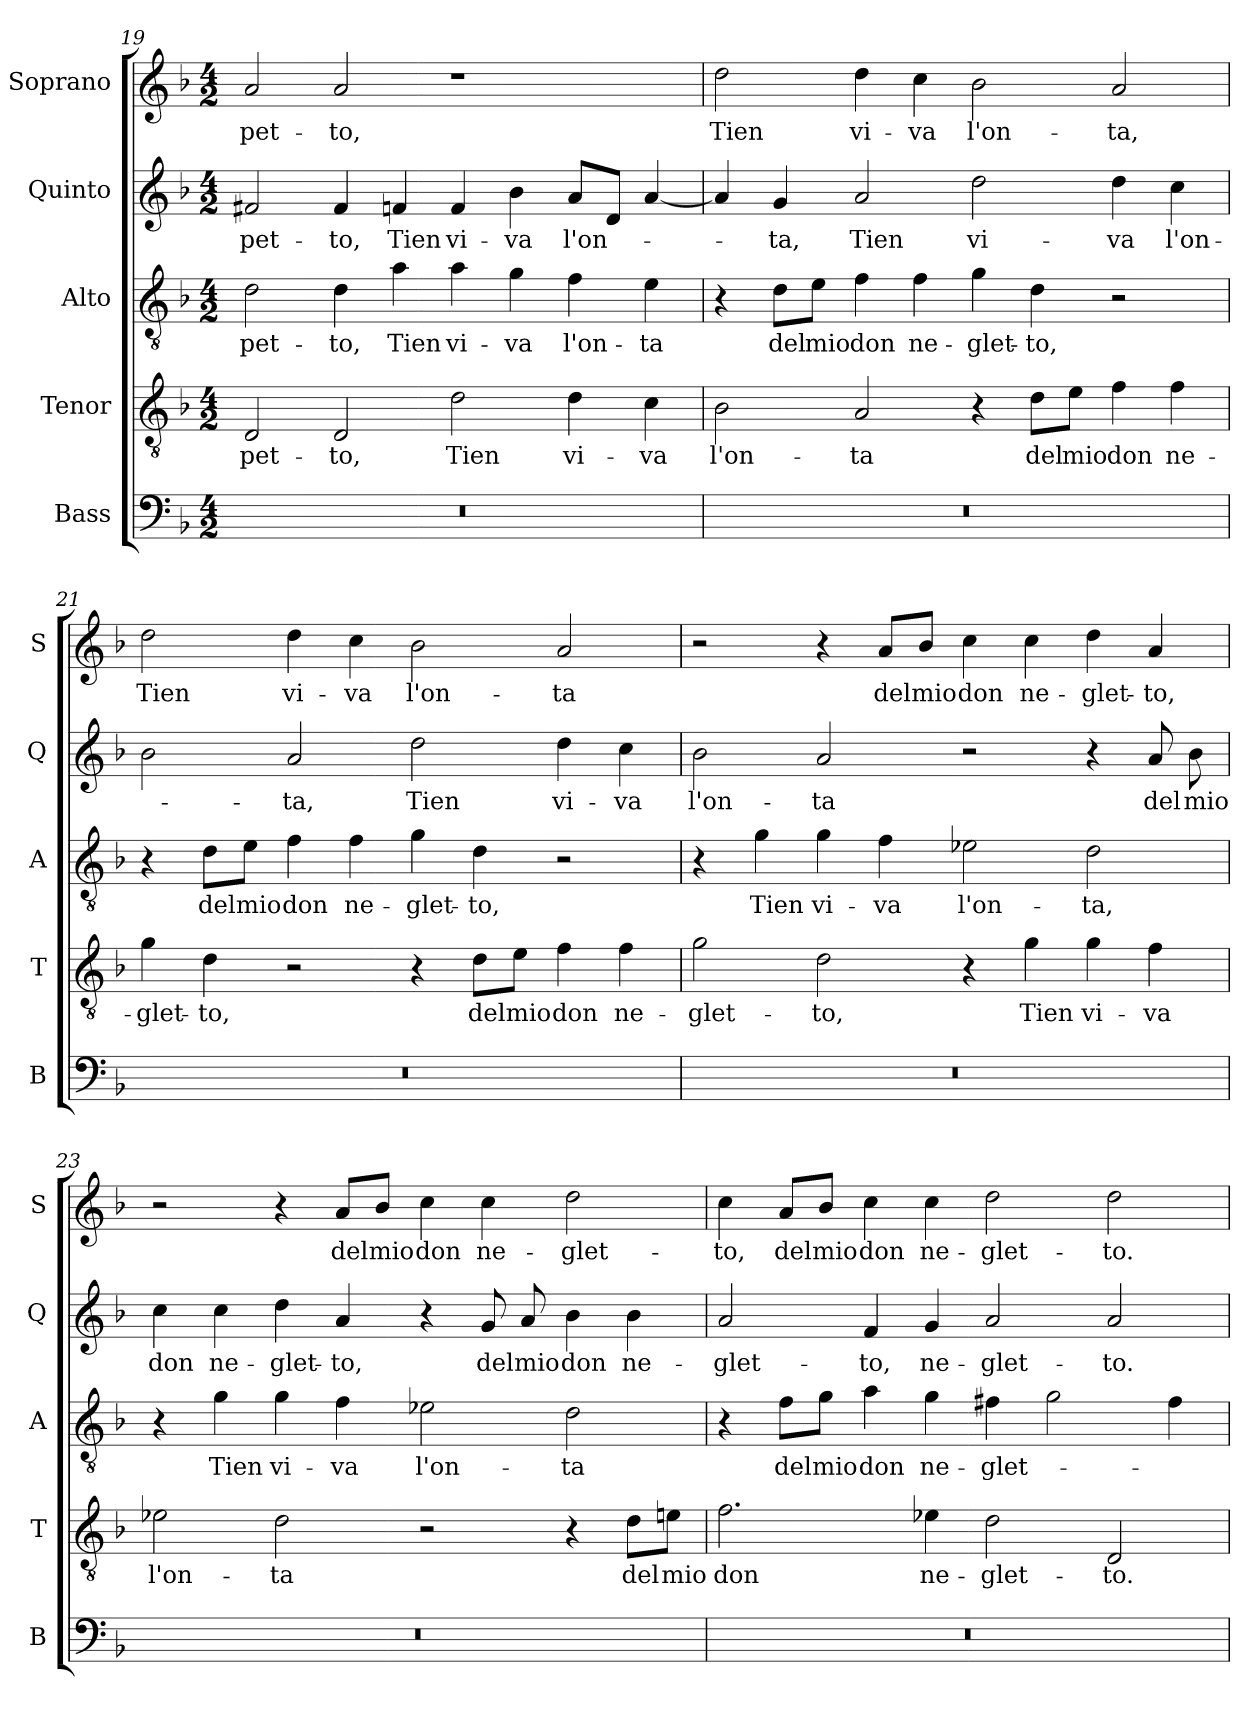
**kern	**kern	**text	**kern	**text	**kern	**text	**kern	**text
*part5	*part4	*part4	*part3	*part3	*part2	*part2	*part1	*part1
*staff5	*staff4	*staff4	*staff3	*staff3	*staff2	*staff2	*staff1	*staff1
*I"Bass	*I"Tenor	*	*I"Alto	*	*I"Quinto	*	*I"Soprano	*
*I'B	*I'T	*	*I'A	*	*I'Q	*	*I'S	*
*clefF4	*clefGv2	*	*clefGv2	*	*clefG2	*	*clefG2	*
*k[b-]	*k[b-]	*	*k[b-]	*	*k[b-]	*	*k[b-]	*
*F:	*F:	*	*F:	*	*F:	*	*F:	*
*M4/2	*M4/2	*	*M4/2	*	*M4/2	*	*M4/2	*
=19	=19	=19	=19	=19	=19	=19	=19	=19
!	!	!LO:LY:b	!	!LO:LY:b	!	!LO:LY:b	!	!LO:LY:b
0r	2D/	pet-	2d\	pet-	2f#X/	pet-	2a/	pet-
!	!	!LO:LY:b	!	!LO:LY:b	!	!LO:LY:b	!	!LO:LY:b
.	2D/	-to,	4d\	-to,	4f#/	-to,	2a/	-to,
!	!	!	!	!LO:LY:b	!	!LO:LY:b	!	!
.	.	.	4a\	Tien	4fn/	Tien	.	.
!	!	!LO:LY:b	!	!LO:LY:b	!	!LO:LY:b	!	!
.	2d\	Tien	4a\	vi-	4f/	vi-	1r	.
!	!	!	!	!LO:LY:b	!	!LO:LY:b	!	!
.	.	.	4g\	-va	4b-\	-va	.	.
!	!	!LO:LY:b	!	!LO:LY:b	!	!LO:LY:b	!	!
.	4d\	vi-	4f\	l'on-	8a/L	l'on-	.	.
.	.	.	.	.	8d/J	.	.	.
!	!	!LO:LY:b	!	!LO:LY:b	!	!	!	!
.	4c\	-va	4e\	-ta	[4a/	.	.	.
!!LO:LB:g=z
=20	=20	=20	=20	=20	=20	=20	=20	=20
!	!	!LO:LY:b	!	!	!	!	!	!LO:LY:b
0r	2B-\	l'on-	4r	.	4a/]	.	2dd\	Tien
!	!	!	!	!LO:LY:b	!	!LO:LY:b	!	!
.	.	.	8d\L	del	4g/	-ta,	.	.
!	!	!	!	!LO:LY:b	!	!	!	!
.	.	.	8e\J	mio	.	.	.	.
!	!	!LO:LY:b	!	!LO:LY:b	!	!LO:LY:b	!	!LO:LY:b
.	2A/	-ta	4f\	don	2a/	Tien	4dd\	vi-
!	!	!	!	!LO:LY:b	!	!	!	!LO:LY:b
.	.	.	4f\	ne-	.	.	4cc\	-va
!	!	!	!	!LO:LY:b	!	!LO:LY:b	!	!LO:LY:b
.	4r	.	4g\	-glet-	2dd\	vi-	2b-\	l'on-
!	!	!LO:LY:b	!	!LO:LY:b	!	!	!	!
.	8d\L	del	4d\	-to,	.	.	.	.
!	!	!LO:LY:b	!	!	!	!	!	!
.	8e\J	mio	.	.	.	.	.	.
!	!	!LO:LY:b	!	!	!	!LO:LY:b	!	!LO:LY:b
.	4f\	don	2r	.	4dd\	-va	2a/	-ta,
!	!	!LO:LY:b	!	!	!	!LO:LY:b	!	!
.	4f\	ne-	.	.	4cc\	l'on-	.	.
=21	=21	=21	=21	=21	=21	=21	=21	=21
!	!	!LO:LY:b	!	!	!	!	!	!LO:LY:b
0r	4g\	-glet-	4r	.	2b-\	.	2dd\	Tien
!	!	!LO:LY:b	!	!LO:LY:b	!	!	!	!
.	4d\	-to,	8d\L	del	.	.	.	.
!	!	!	!	!LO:LY:b	!	!	!	!
.	.	.	8e\J	mio	.	.	.	.
!	!	!	!	!LO:LY:b	!	!LO:LY:b	!	!LO:LY:b
.	2r	.	4f\	don	2a/	-ta,	4dd\	vi-
!	!	!	!	!LO:LY:b	!	!	!	!LO:LY:b
.	.	.	4f\	ne-	.	.	4cc\	-va
!	!	!	!	!LO:LY:b	!	!LO:LY:b	!	!LO:LY:b
.	4r	.	4g\	-glet-	2dd\	Tien	2b-\	l'on-
!	!	!LO:LY:b	!	!LO:LY:b	!	!	!	!
.	8d\L	del	4d\	-to,	.	.	.	.
!	!	!LO:LY:b	!	!	!	!	!	!
.	8e\J	mio	.	.	.	.	.	.
!	!	!LO:LY:b	!	!	!	!LO:LY:b	!	!LO:LY:b
.	4f\	don	2r	.	4dd\	vi-	2a/	-ta
!	!	!LO:LY:b	!	!	!	!LO:LY:b	!	!
.	4f\	ne-	.	.	4cc\	-va	.	.
!!LO:PB:g=z
=22	=22	=22	=22	=22	=22	=22	=22	=22
!	!	!LO:LY:b	!	!	!	!LO:LY:b	!	!
0r	2g\	-glet-	4r	.	2b-\	l'on-	2r	.
!	!	!	!	!LO:LY:b	!	!	!	!
.	.	.	4g\	Tien	.	.	.	.
!	!	!LO:LY:b	!	!LO:LY:b	!	!LO:LY:b	!	!
.	2d\	-to,	4g\	vi-	2a/	-ta	4r	.
!	!	!	!	!LO:LY:b	!	!	!	!LO:LY:b
.	.	.	4f\	-va	.	.	8a/L	del
!	!	!	!	!	!	!	!	!LO:LY:b
.	.	.	.	.	.	.	8b-/J	mio
!	!	!	!	!LO:LY:b	!	!	!	!LO:LY:b
.	4r	.	2e-X\	l'on-	2r	.	4cc\	don
!	!	!LO:LY:b	!	!	!	!	!	!LO:LY:b
.	4g\	Tien	.	.	.	.	4cc\	ne-
!	!	!LO:LY:b	!	!LO:LY:b	!	!	!	!LO:LY:b
.	4g\	vi-	2d\	-ta,	4r	.	4dd\	-glet-
!	!	!LO:LY:b	!	!	!	!LO:LY:b	!	!LO:LY:b
.	4f\	-va	.	.	8a/	del	4a/	-to,
!	!	!	!	!	!	!LO:LY:b	!	!
.	.	.	.	.	8b-\	mio	.	.
=23	=23	=23	=23	=23	=23	=23	=23	=23
!	!	!LO:LY:b	!	!	!	!LO:LY:b	!	!
0r	2e-X\	l'on-	4r	.	4cc\	don	2r	.
!	!	!	!	!LO:LY:b	!	!LO:LY:b	!	!
.	.	.	4g\	Tien	4cc\	ne-	.	.
!	!	!LO:LY:b	!	!LO:LY:b	!	!LO:LY:b	!	!
.	2d\	-ta	4g\	vi-	4dd\	-glet-	4r	.
!	!	!	!	!LO:LY:b	!	!LO:LY:b	!	!LO:LY:b
.	.	.	4f\	-va	4a/	-to,	8a/L	del
!	!	!	!	!	!	!	!	!LO:LY:b
.	.	.	.	.	.	.	8b-/J	mio
!	!	!	!	!LO:LY:b	!	!	!	!LO:LY:b
.	2r	.	2e-X\	l'on-	4r	.	4cc\	don
!	!	!	!	!	!	!LO:LY:b	!	!LO:LY:b
.	.	.	.	.	8g/	del	4cc\	ne-
!	!	!	!	!	!	!LO:LY:b	!	!
.	.	.	.	.	8a/	mio	.	.
!	!	!	!	!LO:LY:b	!	!LO:LY:b	!	!LO:LY:b
.	4r	.	2d\	-ta	4b-\	don	2dd\	-glet-
!	!	!LO:LY:b	!	!	!	!LO:LY:b	!	!
.	8d\L	del	.	.	4b-\	ne-	.	.
!	!	!LO:LY:b	!	!	!	!	!	!
.	8en\J	mio	.	.	.	.	.	.
!!LO:LB:g=z
=24	=24	=24	=24	=24	=24	=24	=24	=24
!	!	!LO:LY:b	!	!	!	!LO:LY:b	!	!LO:LY:b
0r	2.f\	don	4r	.	2a/	-glet-	4cc\	-to,
!	!	!	!	!LO:LY:b	!	!	!	!LO:LY:b
.	.	.	8f\L	del	.	.	8a/L	del
!	!	!	!	!LO:LY:b	!	!	!	!LO:LY:b
.	.	.	8g\J	mio	.	.	8b-/J	mio
!	!	!	!	!LO:LY:b	!	!LO:LY:b	!	!LO:LY:b
.	.	.	4a\	don	4f/	-to,	4cc\	don
!	!	!LO:LY:b	!	!LO:LY:b	!	!LO:LY:b	!	!LO:LY:b
.	4e-X\	ne-	4g\	ne-	4g/	ne-	4cc\	ne-
!	!	!LO:LY:b	!	!LO:LY:b	!	!LO:LY:b	!	!LO:LY:b
.	2d\	-glet-	4f#X\	-glet-	2a/	-glet-	2dd\	-glet-
.	.	.	2g\	.	.	.	.	.
!	!	!LO:LY:b	!	!	!	!LO:LY:b	!	!LO:LY:b
.	2D/	-to.	.	.	2a/	-to.	2dd\	-to.
.	.	.	4f#\	.	.	.	.	.
=	=	=	=	=	=	=	=	=
*-	*-	*-	*-	*-	*-	*-	*-	*-
